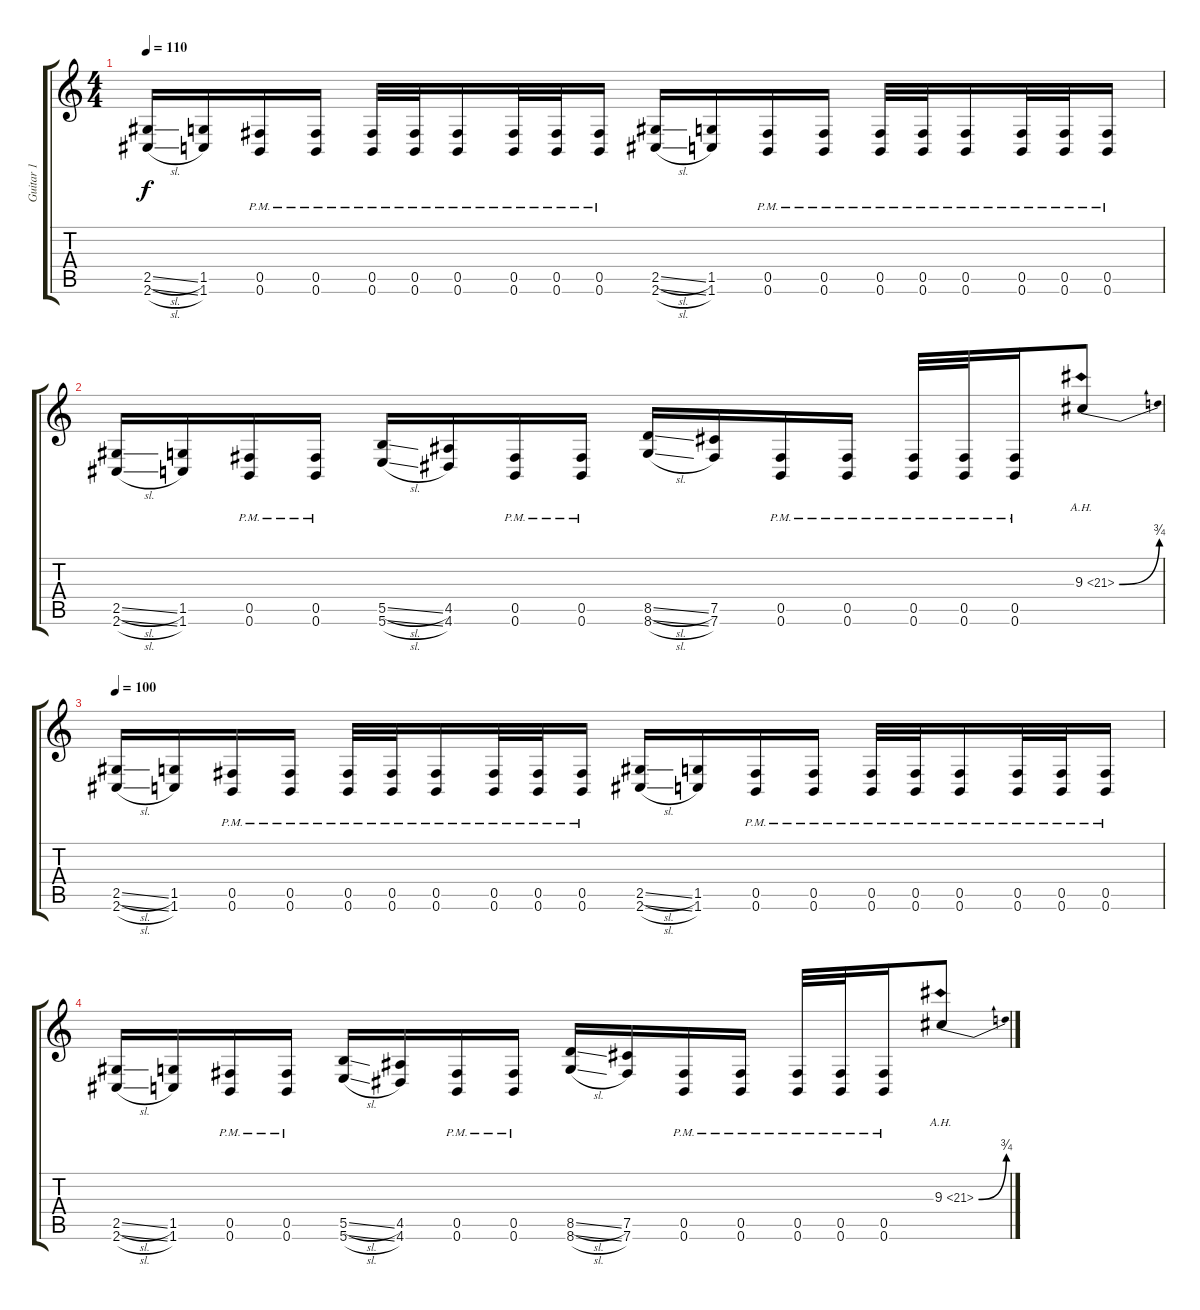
\track ("Guitar 1" "Guitar 1") {instrument distortionguitar}
\staff {score tabs}
\tuning (Db4 Ab3 E3 B2 Gb2 B1) {hide}
\ts (4 4)
\tempo 110
\clef g2
\ks c
(2.5{sl} 2.6{sl}).16{dy f} (1.5 1.6).16 (0.5{pm} 0.6{pm}).16 (0.5{pm} 0.6{pm}).16 (0.5{pm} 0.6{pm}).32 (0.5{pm} 0.6{pm}).32 (0.5{pm} 0.6{pm}).16 (0.5{pm} 0.6{pm}).32 (0.5{pm} 0.6{pm}).32 (0.5{pm} 0.6{pm}).16 (2.5{sl} 2.6{sl}).16 (1.5 1.6).16 (0.5{pm} 0.6{pm}).16 (0.5{pm} 0.6{pm}).16 (0.5{pm} 0.6{pm}).32 (0.5{pm} 0.6{pm}).32 (0.5{pm} 0.6{pm}).16 (0.5{pm} 0.6{pm}).32 (0.5{pm} 0.6{pm}).32 (0.5{pm} 0.6{pm}).16 |
(2.5{sl} 2.6{sl}).16 (1.5 1.6).16 (0.5{pm} 0.6{pm}).16 (0.5{pm} 0.6{pm}).16 (5.5{sl} 5.6{sl}).16 (4.5 4.6).16 (0.5{pm} 0.6{pm}).16 (0.5{pm} 0.6{pm}).16 (8.5{sl} 8.6{sl}).16 (7.5 7.6).16 (0.5{pm} 0.6{pm}).16 (0.5{pm} 0.6{pm}).16 (0.5{pm} 0.6{pm}).32 (0.5{pm} 0.6{pm}).32 (0.5{pm} 0.6{pm}).16 9.3{be (bend 0 0 60 3) ah 12}.8 |
\tempo 100
(2.5{sl} 2.6{sl}).16 (1.5 1.6).16 (0.5{pm} 0.6{pm}).16 (0.5{pm} 0.6{pm}).16 (0.5{pm} 0.6{pm}).32 (0.5{pm} 0.6{pm}).32 (0.5{pm} 0.6{pm}).16 (0.5{pm} 0.6{pm}).32 (0.5{pm} 0.6{pm}).32 (0.5{pm} 0.6{pm}).16 (2.5{sl} 2.6{sl}).16 (1.5 1.6).16 (0.5{pm} 0.6{pm}).16 (0.5{pm} 0.6{pm}).16 (0.5{pm} 0.6{pm}).32 (0.5{pm} 0.6{pm}).32 (0.5{pm} 0.6{pm}).16 (0.5{pm} 0.6{pm}).32 (0.5{pm} 0.6{pm}).32 (0.5{pm} 0.6{pm}).16 |
(2.5{sl} 2.6{sl}).16 (1.5 1.6).16 (0.5{pm} 0.6{pm}).16 (0.5{pm} 0.6{pm}).16 (5.5{sl} 5.6{sl}).16 (4.5 4.6).16 (0.5{pm} 0.6{pm}).16 (0.5{pm} 0.6{pm}).16 (8.5{sl} 8.6{sl}).16 (7.5 7.6).16 (0.5{pm} 0.6{pm}).16 (0.5{pm} 0.6{pm}).16 (0.5{pm} 0.6{pm}).32 (0.5{pm} 0.6{pm}).32 (0.5{pm} 0.6{pm}).16 9.3{be (bend 0 0 60 3) ah 12}.8
